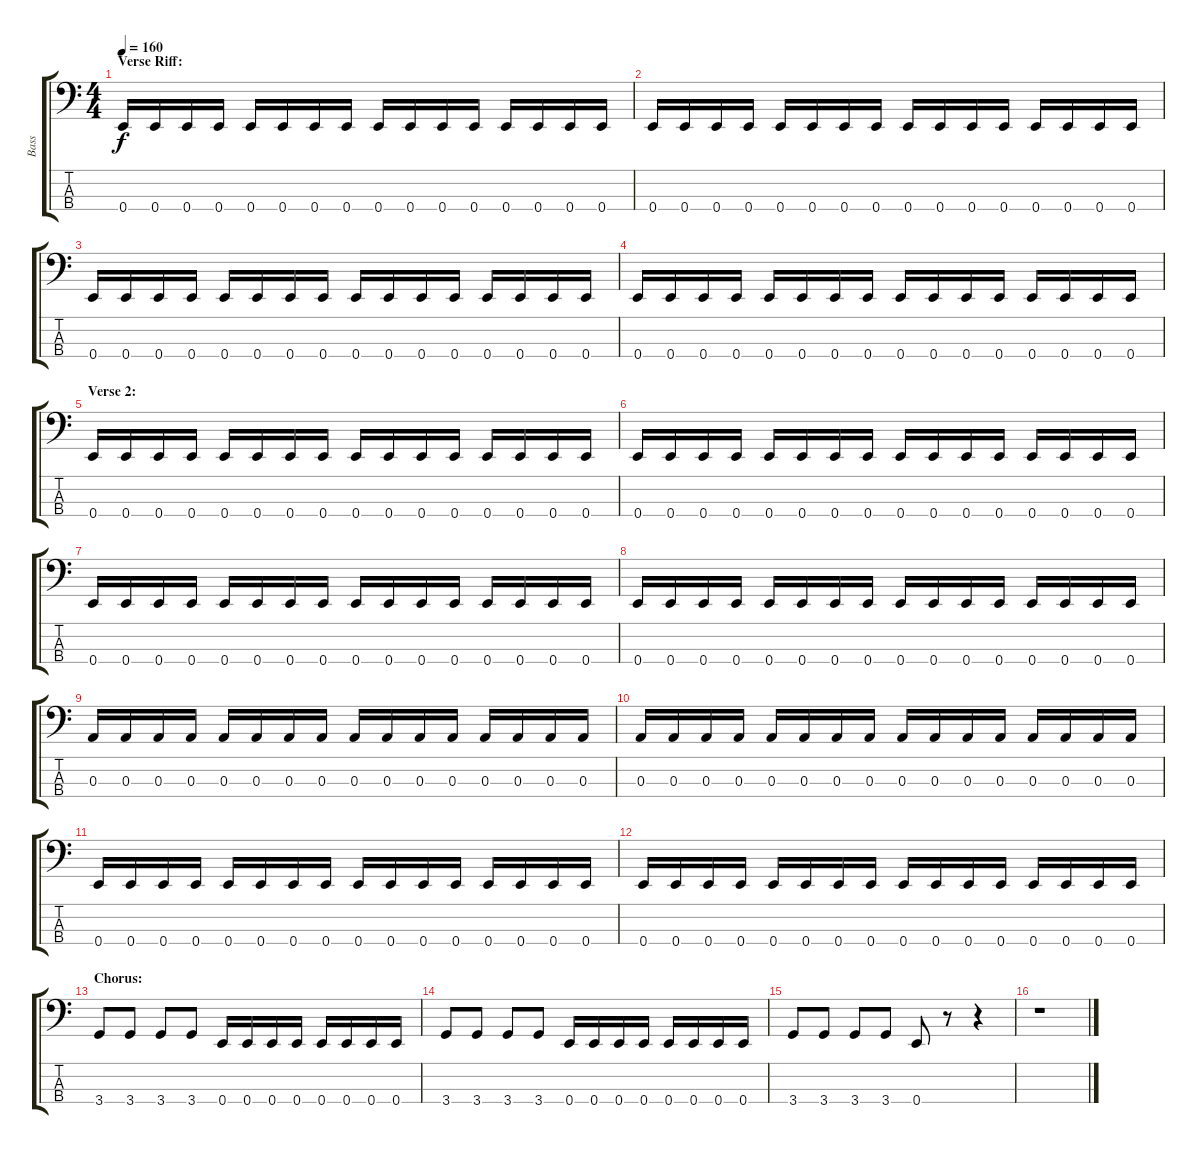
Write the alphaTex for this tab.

\track ("Bass" "Bass") {instrument electricbasspick}
\staff {score tabs}
\tuning (G2 D2 A1 E1) {hide}
\ts (4 4)
\section ("" "Verse Riff:")
\tempo 160
\clef f4
\ks c
0.4.16{dy f} 0.4.16 0.4.16 0.4.16 0.4.16 0.4.16 0.4.16 0.4.16 0.4.16 0.4.16 0.4.16 0.4.16 0.4.16 0.4.16 0.4.16 0.4.16 |
0.4.16 0.4.16 0.4.16 0.4.16 0.4.16 0.4.16 0.4.16 0.4.16 0.4.16 0.4.16 0.4.16 0.4.16 0.4.16 0.4.16 0.4.16 0.4.16 |
0.4.16 0.4.16 0.4.16 0.4.16 0.4.16 0.4.16 0.4.16 0.4.16 0.4.16 0.4.16 0.4.16 0.4.16 0.4.16 0.4.16 0.4.16 0.4.16 |
0.4.16 0.4.16 0.4.16 0.4.16 0.4.16 0.4.16 0.4.16 0.4.16 0.4.16 0.4.16 0.4.16 0.4.16 0.4.16 0.4.16 0.4.16 0.4.16 |
\section ("" "Verse 2:")
0.4.16 0.4.16 0.4.16 0.4.16 0.4.16 0.4.16 0.4.16 0.4.16 0.4.16 0.4.16 0.4.16 0.4.16 0.4.16 0.4.16 0.4.16 0.4.16 |
0.4.16 0.4.16 0.4.16 0.4.16 0.4.16 0.4.16 0.4.16 0.4.16 0.4.16 0.4.16 0.4.16 0.4.16 0.4.16 0.4.16 0.4.16 0.4.16 |
0.4.16 0.4.16 0.4.16 0.4.16 0.4.16 0.4.16 0.4.16 0.4.16 0.4.16 0.4.16 0.4.16 0.4.16 0.4.16 0.4.16 0.4.16 0.4.16 |
0.4.16 0.4.16 0.4.16 0.4.16 0.4.16 0.4.16 0.4.16 0.4.16 0.4.16 0.4.16 0.4.16 0.4.16 0.4.16 0.4.16 0.4.16 0.4.16 |
0.3.16 0.3.16 0.3.16 0.3.16 0.3.16 0.3.16 0.3.16 0.3.16 0.3.16 0.3.16 0.3.16 0.3.16 0.3.16 0.3.16 0.3.16 0.3.16 |
0.3.16 0.3.16 0.3.16 0.3.16 0.3.16 0.3.16 0.3.16 0.3.16 0.3.16 0.3.16 0.3.16 0.3.16 0.3.16 0.3.16 0.3.16 0.3.16 |
0.4.16 0.4.16 0.4.16 0.4.16 0.4.16 0.4.16 0.4.16 0.4.16 0.4.16 0.4.16 0.4.16 0.4.16 0.4.16 0.4.16 0.4.16 0.4.16 |
0.4.16 0.4.16 0.4.16 0.4.16 0.4.16 0.4.16 0.4.16 0.4.16 0.4.16 0.4.16 0.4.16 0.4.16 0.4.16 0.4.16 0.4.16 0.4.16 |
\section ("" "Chorus:")
3.4.8 3.4.8 3.4.8 3.4.8 0.4.16 0.4.16 0.4.16 0.4.16 0.4.16 0.4.16 0.4.16 0.4.16 |
3.4.8 3.4.8 3.4.8 3.4.8 0.4.16 0.4.16 0.4.16 0.4.16 0.4.16 0.4.16 0.4.16 0.4.16 |
3.4.8 3.4.8 3.4.8 3.4.8 0.4.8 r.8 r.4 |
r.1
